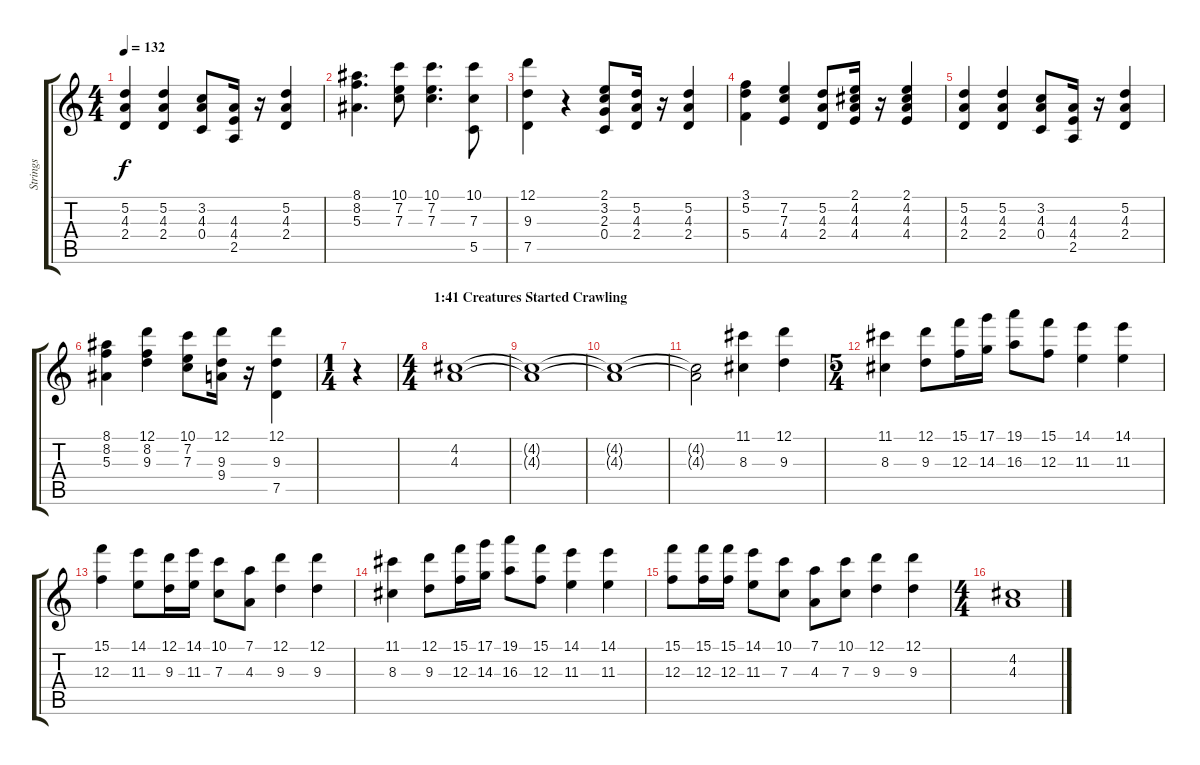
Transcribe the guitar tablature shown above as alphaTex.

\track ("Strings" "Strings") {instrument stringensemble1}
\staff {score tabs}
\tuning (D5 A4 F4 C4 G3 D3) {hide}
\ts (4 4)
\tempo 132
\clef g2
\ks c
(5.2 4.3 2.4).4{dy f} (5.2 4.3 2.4).4 (3.2 4.3 0.4).8 (4.3 4.4 2.5).16 r.16 (5.2 4.3 2.4).4 |
(8.1 8.2 5.3).4{d} (10.1 7.2 7.3).8 (10.1 7.2 7.3).4{d} (10.1 7.3 5.5).8 |
(12.1 9.3 7.5).4 r.4 (2.1 3.2 2.3 0.4).8 (5.2 4.3 2.4).16 r.16 (5.2 4.3 2.4).4 |
(3.1 5.2 5.4).4 (7.2 7.3 4.4).4 (5.2 4.3 2.4).8 (2.1 4.2 4.3 4.4).16 r.16 (2.1 4.2 4.3 4.4).4 |
(5.2 4.3 2.4).4 (5.2 4.3 2.4).4 (3.2 4.3 0.4).8 (4.3 4.4 2.5).16 r.16 (5.2 4.3 2.4).4 |
(8.1 8.2 5.3).4 (12.1 8.2 9.3).4 (10.1 7.2 7.3).8 (12.1 9.3 9.4).16 r.16 (12.1 9.3 7.5).4 |
\ts (1 4)
r.4 |
\ts (4 4)
\section ("" "1:41 Creatures Started Crawling")
(4.2 4.3).1 |
(4.2{t} 4.3{t}).1 |
(4.2{t} 4.3{t}).1 |
(4.2{t} 4.3{t}).2 (11.1 8.3).4 (12.1 9.3).4 |
\ts (5 4)
(11.1 8.3).4 (12.1 9.3).8 (15.1 12.3).16 (17.1 14.3).16 (19.1 16.3).8 (15.1 12.3).8 (14.1 11.3).4 (14.1 11.3).4 |
(15.1 12.3).4 (14.1 11.3).8 (12.1 9.3).16 (14.1 11.3).16 (10.1 7.3).8 (7.1 4.3).8 (12.1 9.3).4 (12.1 9.3).4 |
(11.1 8.3).4 (12.1 9.3).8 (15.1 12.3).16 (17.1 14.3).16 (19.1 16.3).8 (15.1 12.3).8 (14.1 11.3).4 (14.1 11.3).4 |
(15.1 12.3).8 (15.1 12.3).16 (15.1 12.3).16 (14.1 11.3).8 (10.1 7.3).8 (7.1 4.3).8 (10.1 7.3).8 (12.1 9.3).4 (12.1 9.3).4 |
\ts (4 4)
(4.2 4.3).1
